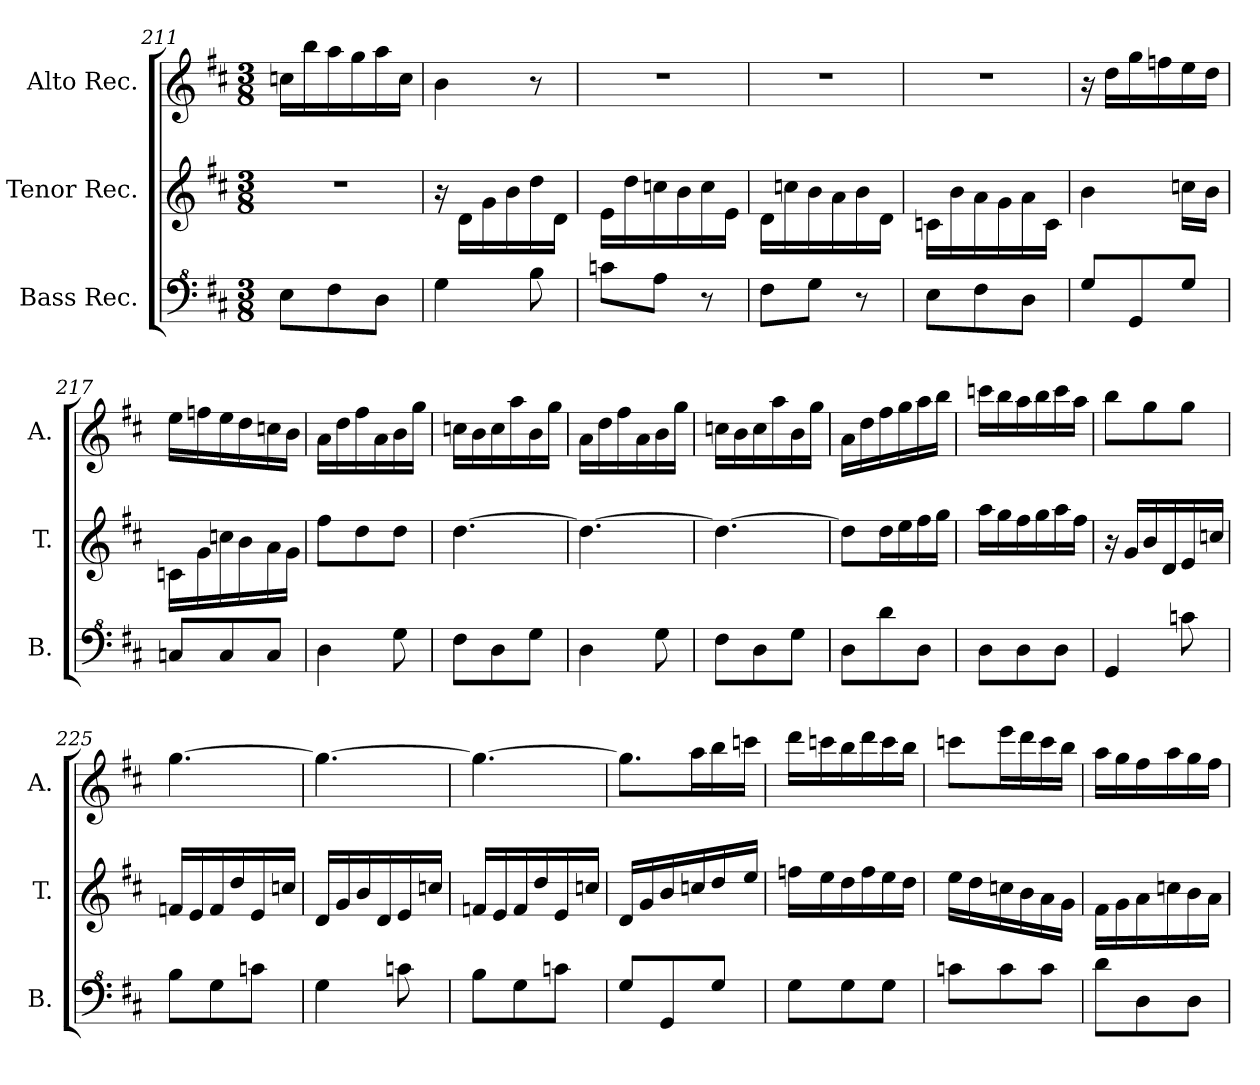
**kern	**kern	**kern
*part3	*part2	*part1
*staff3	*staff2	*staff1
*I"Bass Rec.	*I"Tenor Rec.	*I"Alto Rec.
*I'B.	*I'T.	*I'A.
*clefF^4	*clefG2	*clefG2
*k[f#c#]	*k[f#c#]	*k[f#c#]
*M3/8	*M3/8	*M3/8
=211	=211	=211
8e\L	4.r	16ccn\LL
.	.	16bb\
8f#\	.	16aa\
.	.	16gg\
8d\J	.	16aa\
.	.	16cc\JJ
=212	=212	=212
4g\	16r	4b\
.	16d\LL	.
.	16g\	.
.	16b\	.
8b\	16dd\	8r
.	16d\JJ	.
=213	=213	=213
8ccn\L	16e\LL	4.r
.	16dd\	.
8a\J	16ccn\	.
.	16b\	.
8r	16cc\	.
.	16e\JJ	.
=214	=214	=214
8f#\L	16d\LL	4.r
.	16ccn\	.
8g\J	16b\	.
.	16a\	.
8r	16b\	.
.	16d\JJ	.
=215	=215	=215
8e\L	16cn\LL	4.r
.	16b\	.
8f#\	16a\	.
.	16g\	.
8d\J	16a\	.
.	16c\JJ	.
!!LO:LB:g=z
=216	=216	=216
8g/L	4b\	16r
.	.	16dd\LL
8G/	.	16gg\
.	.	16ffn\
8g/J	16ccn\LL	16ee\
.	16b\JJ	16dd\JJ
=217	=217	=217
8cn/L	16cn\LL	16ee\LL
.	16g\	16ffn\
8c/	16ccn\	16ee\
.	16b\	16dd\
8c/J	16a\	16ccn\
.	16g\JJ	16b\JJ
=218	=218	=218
4d\	8ff#\L	16a\LL
.	.	16dd\
.	8dd\	16ff#\
.	.	16a\
8g\	8dd\J	16b\
.	.	16gg\JJ
=219	=219	=219
8f#\L	[4.dd\	16ccn\LL
.	.	16b\
8d\	.	16cc\
.	.	16aa\
8g\J	.	16b\
.	.	16gg\JJ
=220	=220	=220
4d\	4.dd\_	16a\LL
.	.	16dd\
.	.	16ff#\
.	.	16a\
8g\	.	16b\
.	.	16gg\JJ
=221	=221	=221
8f#\L	4.dd\_	16ccn\LL
.	.	16b\
8d\	.	16cc\
.	.	16aa\
8g\J	.	16b\
.	.	16gg\JJ
=222	=222	=222
8d\L	8dd\L]	16a\LL
.	.	16dd\
8dd\	16dd\L	16ff#\
.	16ee\	16gg\
8d\J	16ff#\	16aa\
.	16gg\JJ	16bb\JJ
=223	=223	=223
8d\L	16aa\LL	16cccn\LL
.	16gg\	16bb\
8d\	16ff#\	16aa\
.	16gg\	16bb\
8d\J	16aa\	16ccc\
.	16ff#\JJ	16aa\JJ
!!LO:LB:g=z
=224	=224	=224
4G/	16r	8bb\L
.	16g/LL	.
.	16b/	8gg\
.	16d/	.
8ccn\	16e/	8gg\J
.	16ccn/JJ	.
=225	=225	=225
8b\L	16fn/LL	[4.gg\
.	16e/	.
8g\	16f/	.
.	16dd/	.
8ccn\J	16e/	.
.	16ccn/JJ	.
=226	=226	=226
4g\	16d/LL	4.gg\_
.	16g/	.
.	16b/	.
.	16d/	.
8ccn\	16e/	.
.	16ccn/JJ	.
=227	=227	=227
8b\L	16fn/LL	4.gg\_
.	16e/	.
8g\	16f/	.
.	16dd/	.
8ccn\J	16e/	.
.	16ccn/JJ	.
=228	=228	=228
8g/L	16d/LL	8.gg\L]
.	16g/	.
8G/	16b/	.
.	16ccn/	16aa\L
8g/J	16dd/	16bb\
.	16ee/JJ	16cccn\JJ
=229	=229	=229
8g\L	16ffn\LL	16ddd\LL
.	16ee\	16cccn\
8g\	16dd\	16bb\
.	16ff\	16ddd\
8g\J	16ee\	16ccc\
.	16dd\JJ	16bb\JJ
=230	=230	=230
8ccn\L	16ee\LL	8cccn\L
.	16dd\	.
8cc\	16ccn\	16eee\L
.	16b\	16ddd\
8cc\J	16a\	16ccc\
.	16g\JJ	16bb\JJ
=231	=231	=231
8dd\L	16f#\LL	16aa\LL
.	16g\	16gg\
8d\	16a\	16ff#\
.	16ccn\	16aa\
8d\J	16b\	16gg\
.	16a\JJ	16ff#\JJ
=	=	=
*-	*-	*-
